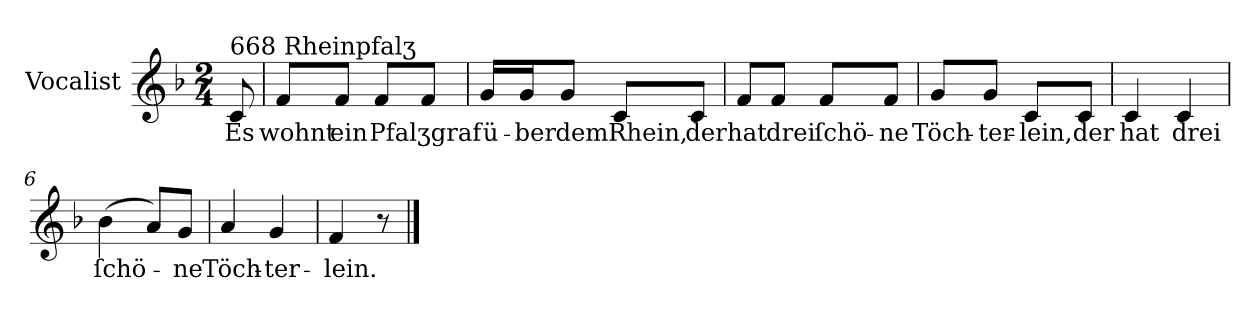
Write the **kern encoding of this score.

**kern	**text
*part1	*part1
*staff1	*staff1
*I"Vocalist	*
*k[b-]	*
*F:	*
*M2/4	*
=	=
!LO:TX:a:t=668 Rheinpfalʒ	!
8c	Es
=1	=1
8fL	wohnt
8fJ	ein
8fL	Pfalʒgraf
8fJ	.
=2	=2
16gLL	ü-
16gJ	-ber
8gJ	dem
8cL	Rhein,
8cJ	der
=3	=3
8fL	hat
8fJ	drei
8fL	ſchö-
8fJ	-ne
=4	=4
8gL	Töch-
8gJ	-ter-
8cL	-lein,
8cJ	der
=5	=5
4c	hat
4c	drei
=6	=6
(4b-	ſchö-
8aL)	.
8gJ	-ne
=7	=7
4a	Töch-
4g	-ter-
=8	=8
4f	-lein.
8r	.
==	==
*-	*-
